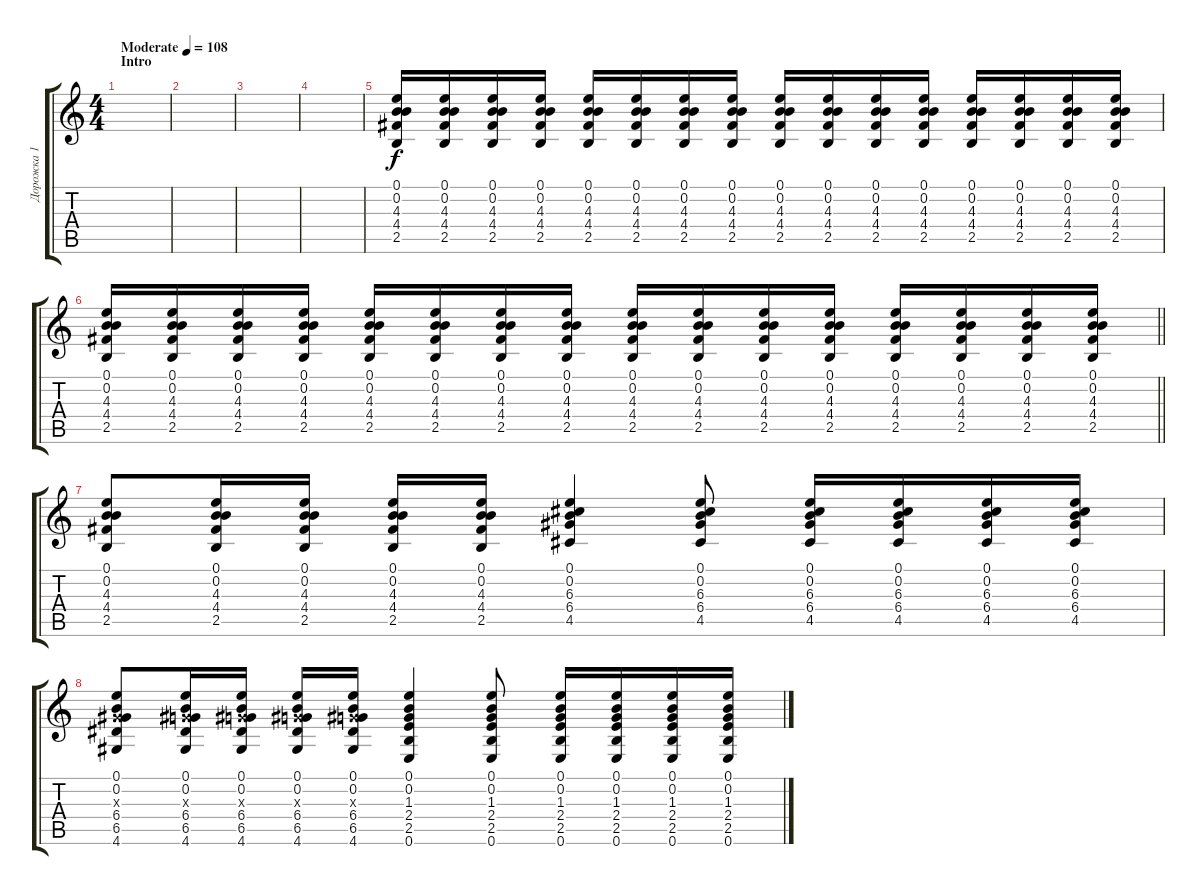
\track ("Дорожка 1" "Дорожка 1") {instrument acousticguitarsteel}
\staff {score tabs}
\tuning (E4 B3 G3 D3 A2 E2) {hide}
\ts (4 4)
\section ("" "Intro")
\tempo (108 "Moderate")
\clef g2
\ks c
|
|
|
|
(0.1 0.2 4.3 4.4 2.5).16{volume 12} (0.1 0.2 4.3 4.4 2.5).16 (0.1 0.2 4.3 4.4 2.5).16 (0.1 0.2 4.3 4.4 2.5).16 (0.1 0.2 4.3 4.4 2.5).16 (0.1 0.2 4.3 4.4 2.5).16 (0.1 0.2 4.3 4.4 2.5).16 (0.1 0.2 4.3 4.4 2.5).16 (0.1 0.2 4.3 4.4 2.5).16 (0.1 0.2 4.3 4.4 2.5).16 (0.1 0.2 4.3 4.4 2.5).16 (0.1 0.2 4.3 4.4 2.5).16 (0.1 0.2 4.3 4.4 2.5).16 (0.1 0.2 4.3 4.4 2.5).16 (0.1 0.2 4.3 4.4 2.5).16 (0.1 0.2 4.3 4.4 2.5).16 |
\barLineRight lightlight
(0.1 0.2 4.3 4.4 2.5).16 (0.1 0.2 4.3 4.4 2.5).16 (0.1 0.2 4.3 4.4 2.5).16 (0.1 0.2 4.3 4.4 2.5).16 (0.1 0.2 4.3 4.4 2.5).16 (0.1 0.2 4.3 4.4 2.5).16 (0.1 0.2 4.3 4.4 2.5).16 (0.1 0.2 4.3 4.4 2.5).16 (0.1 0.2 4.3 4.4 2.5).16 (0.1 0.2 4.3 4.4 2.5).16 (0.1 0.2 4.3 4.4 2.5).16 (0.1 0.2 4.3 4.4 2.5).16 (0.1 0.2 4.3 4.4 2.5).16 (0.1 0.2 4.3 4.4 2.5).16 (0.1 0.2 4.3 4.4 2.5).16 (0.1 0.2 4.3 4.4 2.5).16 |
(0.1 0.2 4.3 4.4 2.5).8 (0.1 0.2 4.3 4.4 2.5).16 (0.1 0.2 4.3 4.4 2.5).16 (0.1 0.2 4.3 4.4 2.5).16 (0.1 0.2 4.3 4.4 2.5).16 (0.1 0.2 6.3 6.4 4.5).4 (0.1 0.2 6.3 6.4 4.5).8 (0.1 0.2 6.3 6.4 4.5).16 (0.1 0.2 6.3 6.4 4.5).16 (0.1 0.2 6.3 6.4 4.5).16 (0.1 0.2 6.3 6.4 4.5).16 |
(0.1 0.2 0.3{x} 6.4 6.5 4.6).8 (0.1 0.2 0.3{x} 6.4 6.5 4.6).16 (0.1 0.2 0.3{x} 6.4 6.5 4.6).16 (0.1 0.2 0.3{x} 6.4 6.5 4.6).16 (0.1 0.2 0.3{x} 6.4 6.5 4.6).16 (0.1 0.2 1.3 2.4 2.5 0.6).4 (0.1 0.2 1.3 2.4 2.5 0.6).8 (0.1 0.2 1.3 2.4 2.5 0.6).16 (0.1 0.2 1.3 2.4 2.5 0.6).16 (0.1 0.2 1.3 2.4 2.5 0.6).16 (0.1 0.2 1.3 2.4 2.5 0.6).16
